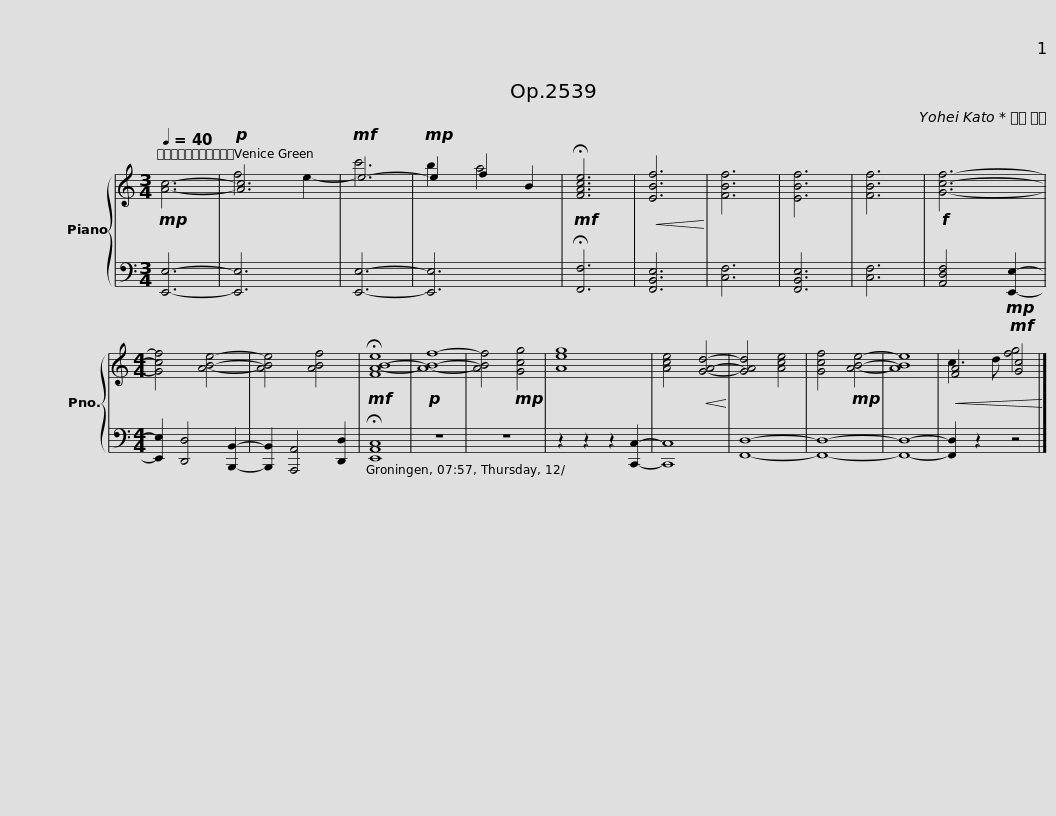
X:1
%%score { ( 1 3 ) | 2 }
L:1/8
Q:1/4=40
M:3/4
I:linebreak $
K:C
V:1 treble
V:3 treble
V:2 bass
V:1
!mp! [Ac]6- |!p! [Ac]6 |!mf! e6- |!mp! e2 f2 B2 |!mf! !fermata![FAce]6 | %5
!<(! [EBf]6!<)! | [FBf]6 | [EBf]6 | [FBf]6 |!f! [Gcf]6- | %10
[M:4/4] [Gcf]4 [ABe]4- | [ABe]4 [ABf]4 |$!mf! !fermata![FA-B-e]8 |!p! [ABf]8- | [ABf]4!mp! [Gcg]4 | %15
 [Aeg]8 | [Ace]4!<(! [GAd]4-!<)! | [GAd]4 [Ace]4 | [Gcf]4!mp! [ABe]4- | [ABe]8 | %20
!<(! [FA]4!mf! [Gc]4!<)! |] %21
V:2
 [E,,E,]6- | [E,,E,]6 | [E,,E,]6- | [E,,E,]6 | !fermata![F,,F,]6 | %5
 [F,,B,,E,]6 | [C,F,]6 | [F,,B,,E,]6 | [C,F,]6 | [A,,D,F,]4!mp! [E,,E,]2- | %10
[M:4/4] [E,,E,]2 [D,,D,]4 [B,,,B,,]2- | [B,,,B,,]2 [A,,,A,,]4 [D,,D,]2 |$ !fermata![E,,A,,C,]8 | z8 | z8 | %15
 z2 z2 z2 [C,,C,]2- | [C,,C,]8 | [F,,D,]8- | [F,,D,]8- | [F,,D,]8- | %20
 [F,,D,]2 z2 z4 |] %21
V:3
 x6 | f4 e2- | c'6 | b2 a4 | x6 | %5
 x6 | x6 | x6 | x6 | x6 | %10
[M:4/4] x8 | x8 |$ x8 | x8 | x8 | %15
 x8 | x8 | x8 | x8 | x8 | %20
 c3 d [fg]4 |] %21
